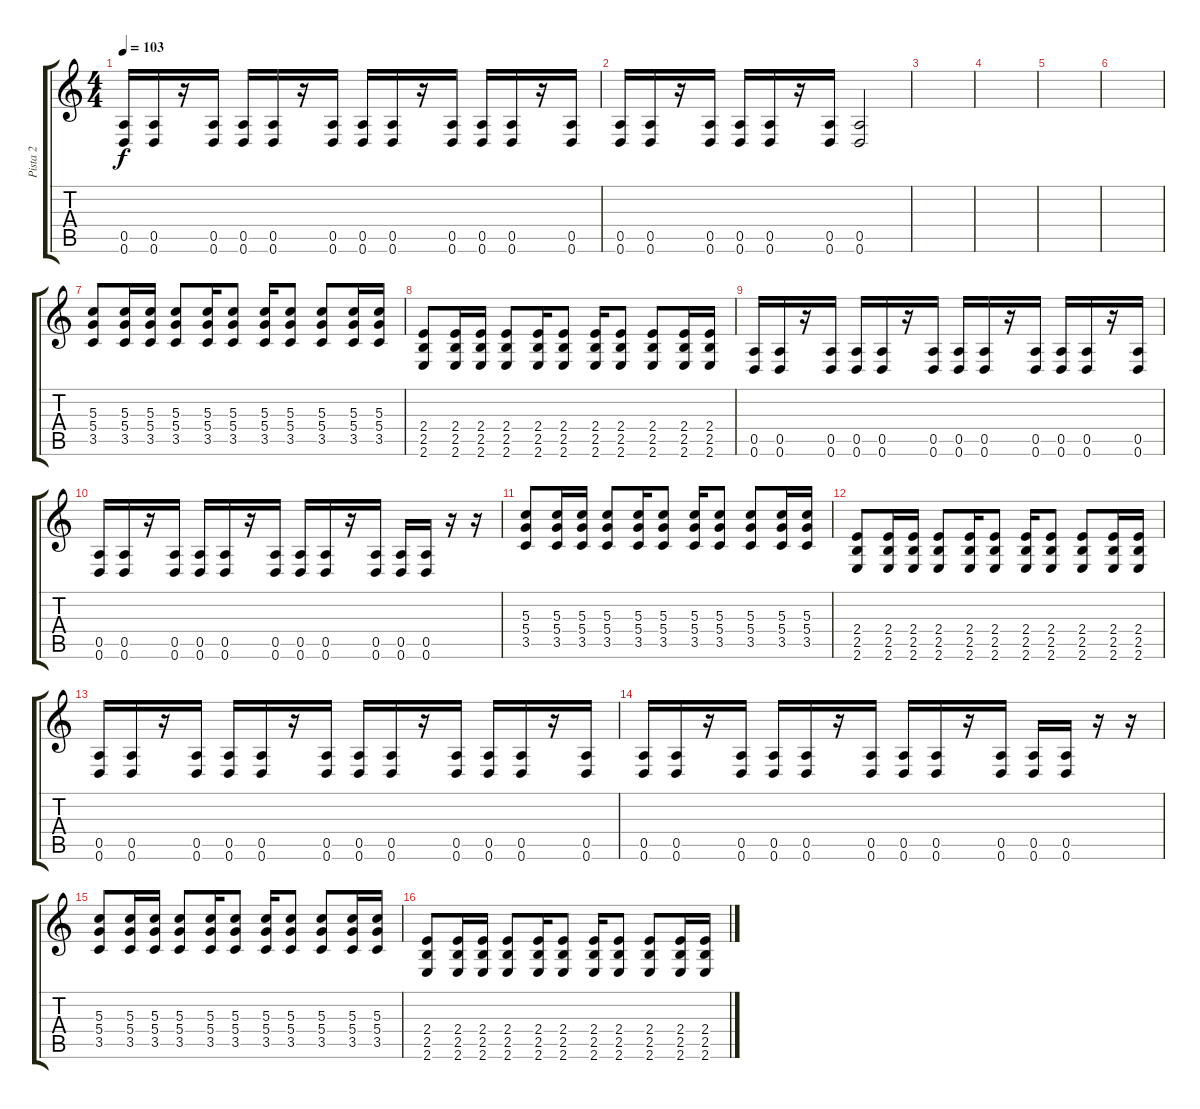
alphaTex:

\track ("Pista 2" "Pista 2") {instrument distortionguitar}
\staff {score tabs}
\tuning (E4 B3 G3 D3 A2 D2) {hide}
\ts (4 4)
\tempo 103
\clef g2
\ks c
(0.5 0.6).16{dy f} (0.5 0.6).16 r.16 (0.5 0.6).16 (0.5 0.6).16 (0.5 0.6).16 r.16 (0.5 0.6).16 (0.5 0.6).16 (0.5 0.6).16 r.16 (0.5 0.6).16 (0.5 0.6).16 (0.5 0.6).16 r.16 (0.5 0.6).16 |
(0.5 0.6).16 (0.5 0.6).16 r.16 (0.5 0.6).16 (0.5 0.6).16 (0.5 0.6).16 r.16 (0.5 0.6).16 (0.5 0.6).2 |
|
|
|
|
(5.3 5.4 3.5).8 (5.3 5.4 3.5).16 (5.3 5.4 3.5).16 (5.3 5.4 3.5).8 (5.3 5.4 3.5).16 (5.3 5.4 3.5).8 (5.3 5.4 3.5).16 (5.3 5.4 3.5).8 (5.3 5.4 3.5).8 (5.3 5.4 3.5).16 (5.3 5.4 3.5).16 |
(2.4 2.5 2.6).8 (2.4 2.5 2.6).16 (2.4 2.5 2.6).16 (2.4 2.5 2.6).8 (2.4 2.5 2.6).16 (2.4 2.5 2.6).8 (2.4 2.5 2.6).16 (2.4 2.5 2.6).8 (2.4 2.5 2.6).8 (2.4 2.5 2.6).16 (2.4 2.5 2.6).16 |
(0.5 0.6).16 (0.5 0.6).16 r.16 (0.5 0.6).16 (0.5 0.6).16 (0.5 0.6).16 r.16 (0.5 0.6).16 (0.5 0.6).16 (0.5 0.6).16 r.16 (0.5 0.6).16 (0.5 0.6).16 (0.5 0.6).16 r.16 (0.5 0.6).16 |
(0.5 0.6).16 (0.5 0.6).16 r.16 (0.5 0.6).16 (0.5 0.6).16 (0.5 0.6).16 r.16 (0.5 0.6).16 (0.5 0.6).16 (0.5 0.6).16 r.16 (0.5 0.6).16 (0.5 0.6).16 (0.5 0.6).16 r.16 r.16 |
(5.3 5.4 3.5).8 (5.3 5.4 3.5).16 (5.3 5.4 3.5).16 (5.3 5.4 3.5).8 (5.3 5.4 3.5).16 (5.3 5.4 3.5).8 (5.3 5.4 3.5).16 (5.3 5.4 3.5).8 (5.3 5.4 3.5).8 (5.3 5.4 3.5).16 (5.3 5.4 3.5).16 |
(2.4 2.5 2.6).8 (2.4 2.5 2.6).16 (2.4 2.5 2.6).16 (2.4 2.5 2.6).8 (2.4 2.5 2.6).16 (2.4 2.5 2.6).8 (2.4 2.5 2.6).16 (2.4 2.5 2.6).8 (2.4 2.5 2.6).8 (2.4 2.5 2.6).16 (2.4 2.5 2.6).16 |
(0.5 0.6).16 (0.5 0.6).16 r.16 (0.5 0.6).16 (0.5 0.6).16 (0.5 0.6).16 r.16 (0.5 0.6).16 (0.5 0.6).16 (0.5 0.6).16 r.16 (0.5 0.6).16 (0.5 0.6).16 (0.5 0.6).16 r.16 (0.5 0.6).16 |
(0.5 0.6).16 (0.5 0.6).16 r.16 (0.5 0.6).16 (0.5 0.6).16 (0.5 0.6).16 r.16 (0.5 0.6).16 (0.5 0.6).16 (0.5 0.6).16 r.16 (0.5 0.6).16 (0.5 0.6).16 (0.5 0.6).16 r.16 r.16 |
(5.3 5.4 3.5).8 (5.3 5.4 3.5).16 (5.3 5.4 3.5).16 (5.3 5.4 3.5).8 (5.3 5.4 3.5).16 (5.3 5.4 3.5).8 (5.3 5.4 3.5).16 (5.3 5.4 3.5).8 (5.3 5.4 3.5).8 (5.3 5.4 3.5).16 (5.3 5.4 3.5).16 |
(2.4 2.5 2.6).8 (2.4 2.5 2.6).16 (2.4 2.5 2.6).16 (2.4 2.5 2.6).8 (2.4 2.5 2.6).16 (2.4 2.5 2.6).8 (2.4 2.5 2.6).16 (2.4 2.5 2.6).8 (2.4 2.5 2.6).8 (2.4 2.5 2.6).16 (2.4 2.5 2.6).16
